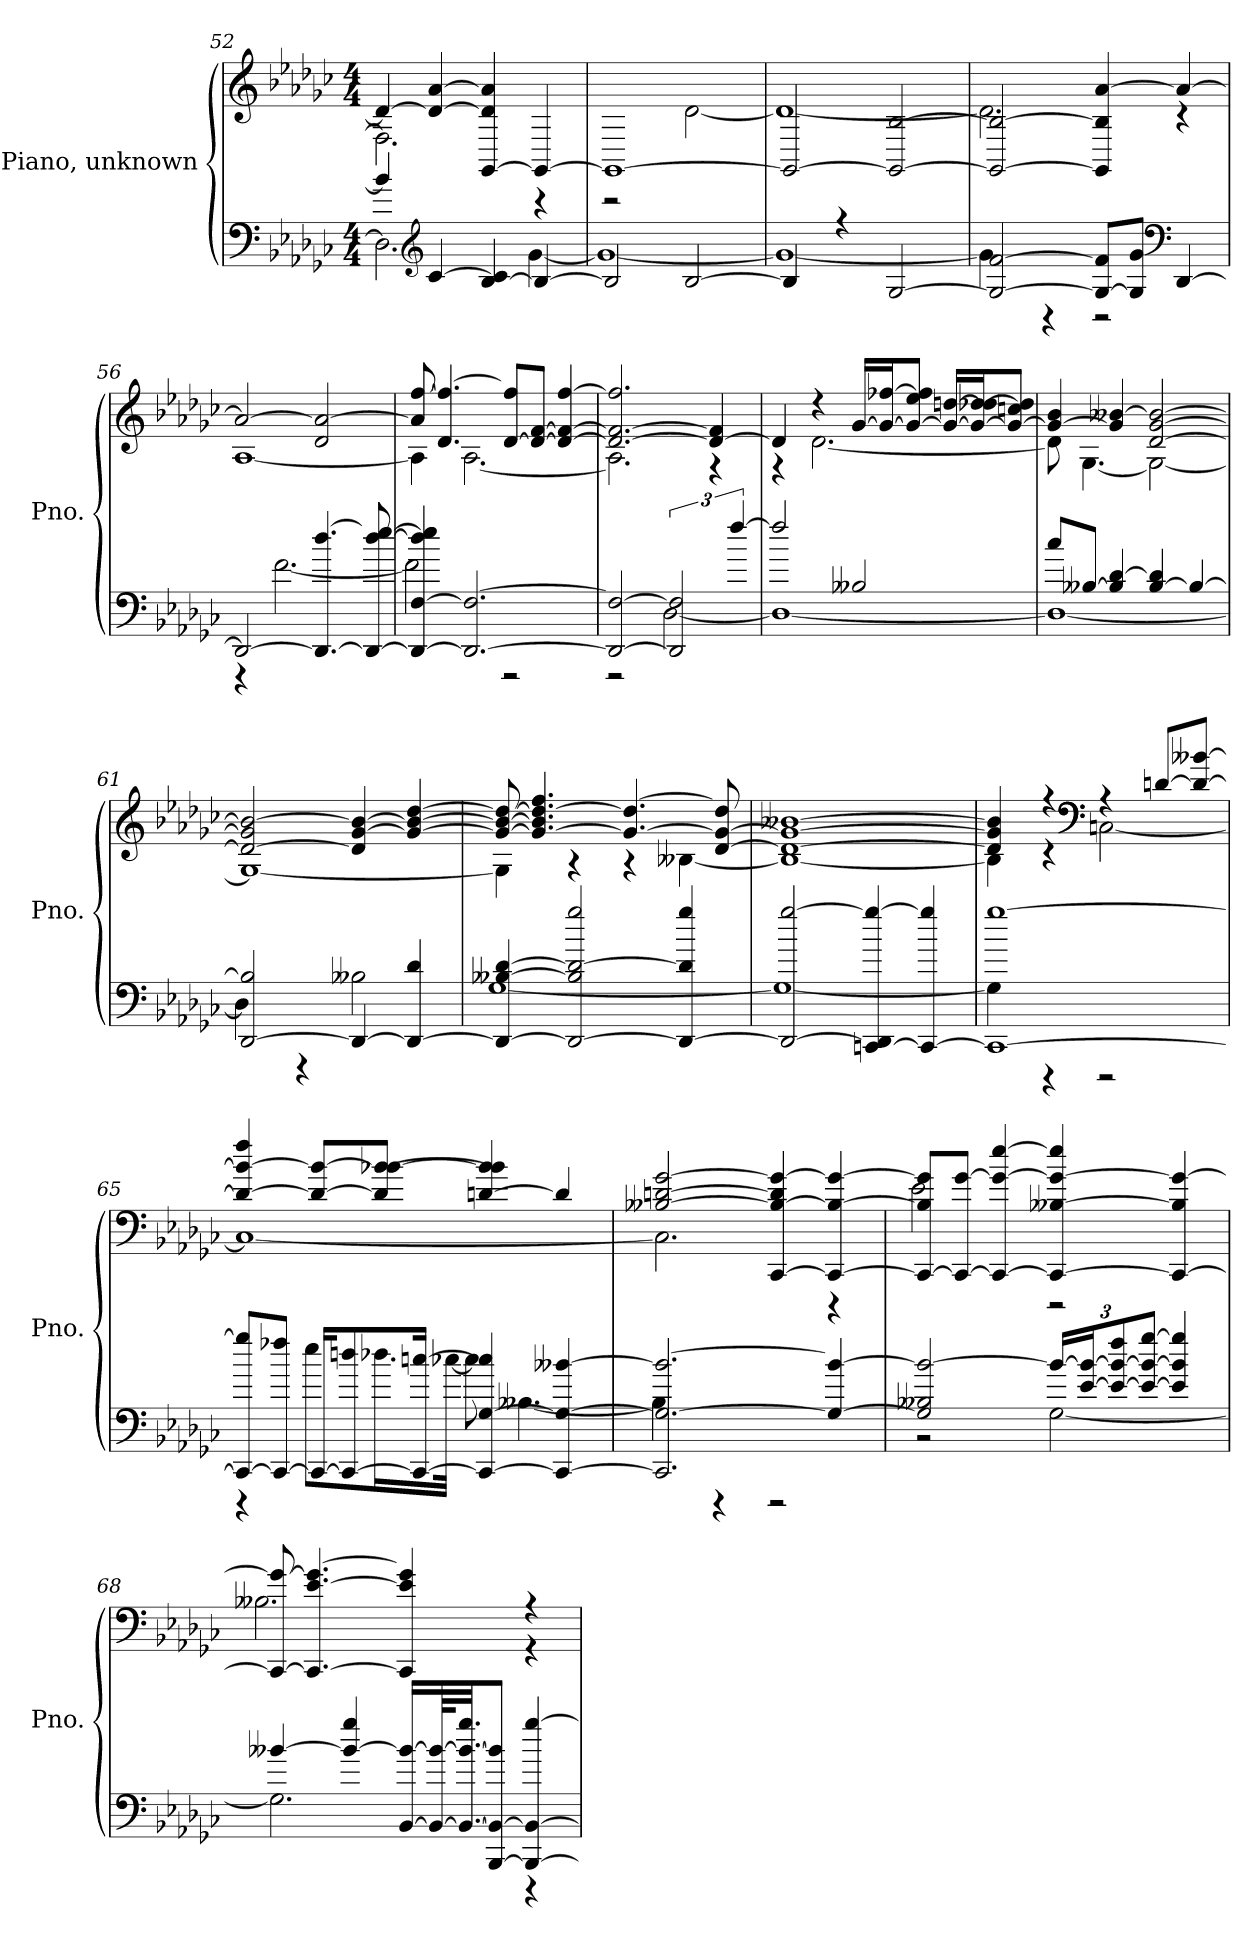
**kern	**kern
*part1	*part1
*staff2	*staff1
*I"Piano, unknown	*
*I'Pno.	*
*clefF4	*clefG2
*k[b-e-a-d-g-c-]	*k[b-e-a-d-g-c-]
*M4/4	*M4/4
=52	=52
*^	*^
4b-/]	2.D-\]	4d-/_	2.F\]
*clefG2	*	*	*
[4c-/	.	4d-/_ [4a-/	.
[4B-/ 4c-/]	.	[4GG-/ 4d-/] 4a-/]	.
4B-/_	[4g-\	4GG-/_	4r
=53	=53	=53	=53
2B-/]	1g-_	1GG-_	2r
[2B-/	.	.	[2d-\
=54	=54	=54	=54
4B-/]	1g-_	2GG-/_	1d-_
4r	.	.	.
[2G-/	.	2GG-/_ [2B-/	.
=55	=55	=55	=55
2G-/_ [2f/	4g-\]	2GG-/_ 2B-/_	2.d-\]
.	4r	.	.
8G-/_ 8f/]L	2r	4GG-/] 4B-/] [4a-/	.
8G-/] 8g-/J	.	.	.
*clefF4	*	*	*
[4DD-/	.	4a-/_	4r
!!LO:LB:g=z	!!
=56	=56	=56	=56
2DD-/_	4r	2a-/_	[1A-
.	[2.f\	.	.
4.DD-/_ [4.dd-/	.	2d-/ 2a-/_	.
8DD-/_ 8dd-/_ [8ee-/	.	.	.
=57	=57	=57	=57
4DD-/_ [4F/ 4dd-/] 4ee-/]	2f\]	8a-/] [8ff/	4A-\]
.	.	4.d-/ 4.ff/_	.
2.DD-/_ 2.F/_	.	.	[2.A-\
.	2r	[8d-/ 8ff/]L	.
.	.	8d-/_ [8f/J	.
.	.	4d-/_ 4f/_ [4ff/	.
=58	=58	=58	=58
2DD-/_ 2F/_	2r	2.d-/_ 2.f/_ 2.ff/]	2.A-\]
3DD-/] 3F/]	[2D-\	.	.
.	.	4d-/_ 4f/]	4r
[6ff/	.	.	.
=59	=59	=59	=59
2ff/]	1D-_	4d-/]	4r
.	.	4r	[2.d-\
2B--X/	.	[16g-/LL	.
.	.	16g-/_ [16ff-X/J	.
.	.	8g-/_ 8ee-/ 8ff-/]J	.
.	.	16g-/_ [16ddn/LL	.
.	.	16g-/_ [16dd-X/ 16dd/]J	.
.	.	8g-/_ 8ccn/ 8dd-/]J	.
!!LO:LB:g=z	!!
=60	=60	=60	=60
8cc-/L	1D-_	4g-/_ 4b-/	8d-\]
[8B--X/J	.	.	[4.G-\
4B--/] [4d-/	.	4g-/] [4b--X/	.
[4B--/ 4d-/]	.	[2d-/ [2g-/ 2b--/_	2G-\_
4B--/_	.	.	.
=61	=61	=61	=61
[2DD-/ 2B--/]	4D-\]	2d-/_ 2g-/] 2b--/_	1G-_
.	4r	.	.
4DD-/_	2B--X\	4d-/] [4g-/ 4b--/_	.
4DD-/_ 4d-/	.	4g-/_ 4b--/_ [4dd-/	.
=62	=62	=62	=62
4DD-/_ [4B--X/ [4d-/	[1G-	8g-/_ 8b--/_ 8dd-/_	4G-\]
.	.	4.g-/_ 4.b--/] 4.dd-/_ 4.ff/	.
2DD-/_ 2B--/] 2d-/_ 2gg-/	.	.	4r
.	.	4.g-/_ 4.dd-/_	4r
4DD-/_ 4d-/] 4gg-/	.	.	[4B--X\
.	.	[8d-/ 8g-/_ 8dd-/]	.
=63	=63	=63	=63
2DD-/_ [2gg-/	1G-_	1d-_ 1g-_ [1b--X	1B--_
[4CCn/ 4DD-/] 4gg-/_	.	.	.
4CC/_ 4gg-/]	.	.	.
!!LO:LB:g=z	!!
=64	=64	=64	=64
1CC_ [1gg-	4G-\]	4d-/] 4g-/] 4b--/]	4B--\]
.	4r	4r	4r
*	*	*clefF4	*
.	2r	4r	[2Cn\
.	.	[8dn/L	.
.	.	8d/_ [8b--X/J	.
=65	=65	=65	=65
8CC/_ 8gg-/]L	4r	4d/_ 4b--/_ 4ff/	1C_
8CC/_ 8ff-X/J	.	.	.
16CC/KL_	8ee-\L	8d/_ 8b--/_L	.
8CC/_ 8ddn/	.	.	.
.	16.dd-X\L	8d/] 8b--/_ [8b-X/J	.
16CC/_ [16ccn/Jk	.	.	.
.	[32cc-X\JJk	.	.
4CC/_ [4G-/ 4cc/]	8cc-\]	[4dn/ 4b--/] 4b-/]	.
.	[4.B--X\	.	.
4CC/_ 4G-/_ [4b--X/	.	4d/]	.
=66	=66	=66	=66
2.CC/] 2.G-/_ 2.b--/_	4B--\]	[2B--X/ [2dn/ [2g-/	2.C\]
.	4r	.	.
.	2r	[4CC-/ 4B--/_ 4d/] 4g-/_	.
4G-/_ 4b--/_	.	4CC-/_ 4B--/_ 4g-/_	4r
!!LO:LB:g=z	!!
=67	=67	=67	=67
2G-/] 2B--X/ 2b--/_	2r	8CC-/_ 8B--/] 8g-/]L	2e-\
.	.	8CC-/_ [8g-/J	.
.	.	4CC-/_ 4g-/_ [4ee-/	.
*Xbrackettup	*	*	*
24b--/LL_	[2G-\	4CC-/_ [4B--X/ 4g-/_ 4ee-/]	2r
[24e-/ 24b--/_J	.	.	.
12e-/_ 12b--/_ 12ff/	.	.	.
12e-/_ 12b--/_ [12gg-/J	.	.	.
4e-/] 4b--/] 4gg-/]	.	4CC-/_ 4B--/] 4g-/_	.
=68	=68	=68	=68
[4b--X/	2.G-\]	8CC-/_ 8g-/_	2.B--X\
.	.	4.CC-/_ [4.e-/ 4.g-/_	.
4b--/_ 4gg-/	.	.	.
[16BB-/ 16b--/_LL	.	4CC-/] 4e-/] 4g-/]	.
64BB-/_ 64b--/_KL	.	.	.
32.BB-/_ 32.b--/_ 32.gg-/JJ	.	.	.
[8BBB-/ 8BB-/_ 8b--/]J	.	.	.
4BBB-/_ 4BB-/_ [4gg-/	4r	4r	4r
*v	*v	*	*
*	*v	*v
=	=
*-	*-
